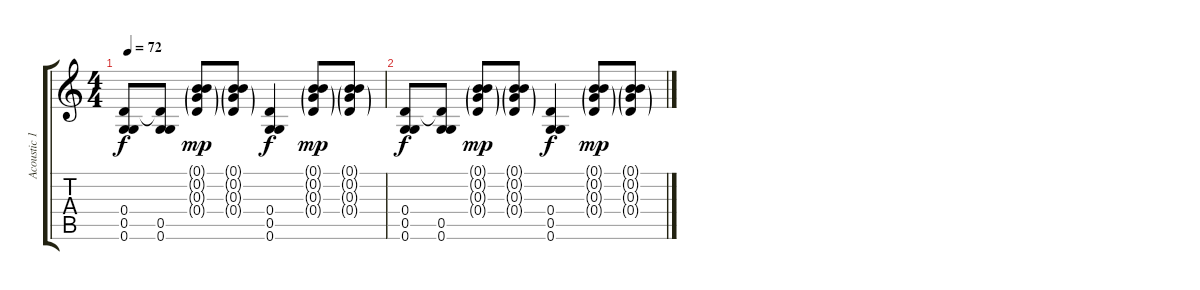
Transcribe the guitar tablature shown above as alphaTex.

\track ("Acoustic 1 (open G tuning)" "Acoustic 1") {instrument acousticguitarsteel}
\staff {score tabs}
\tuning (B3 B3 G3 D3 G2 G2) {hide}
\ts (4 4)
\tempo 72
\clef g2
\ks c
(0.4 0.5 0.6).8{dy f} (0.4{t} 0.5 0.6).8 (0.1{g} 0.2{g} 0.3{g} 0.4{g}).8{dy mp} (0.1{g} 0.2{g} 0.3{g} 0.4{g}).8 (0.4 0.5 0.6).4{dy f} (0.1{g} 0.2{g} 0.3{g} 0.4{g}).8{dy mp} (0.1{g} 0.2{g} 0.3{g} 0.4{g}).8 |
(0.4 0.5 0.6).8{dy f} (0.4{t} 0.5 0.6).8 (0.1{g} 0.2{g} 0.3{g} 0.4{g}).8{dy mp} (0.1{g} 0.2{g} 0.3{g} 0.4{g}).8 (0.4 0.5 0.6).4{dy f} (0.1{g} 0.2{g} 0.3{g} 0.4{g}).8{dy mp} (0.1{g} 0.2{g} 0.3{g} 0.4{g}).8
